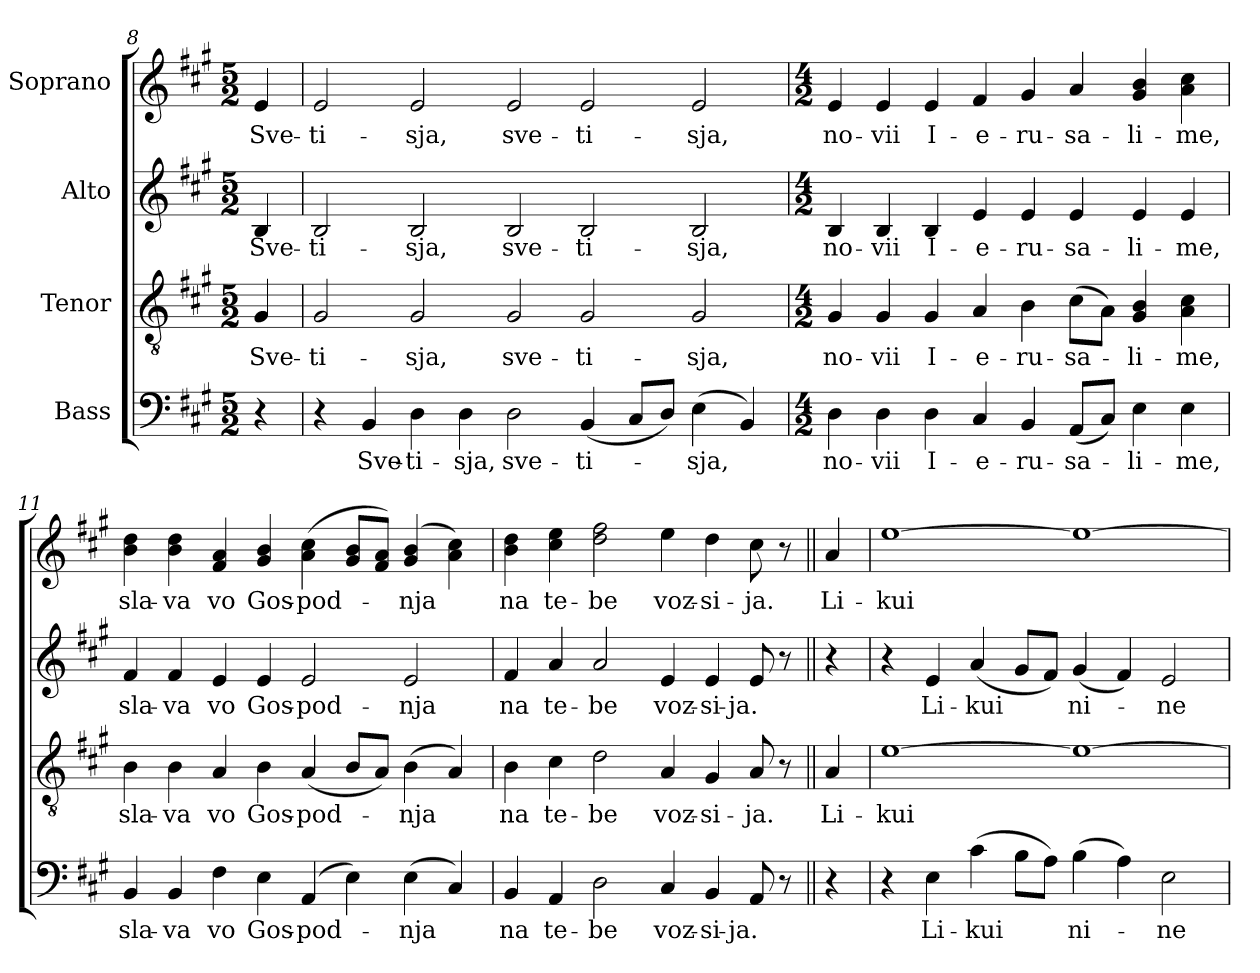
**kern	**text	**kern	**text	**kern	**text	**kern	**text
*part4	*part4	*part3	*part3	*part2	*part2	*part1	*part1
*staff4	*staff4	*staff3	*staff3	*staff2	*staff2	*staff1	*staff1
*I"Bass	*	*I"Tenor	*	*I"Alto	*	*I"Soprano	*
*clefF4	*	*clefGv2	*	*clefG2	*	*clefG2	*
*k[f#c#g#]	*	*k[f#c#g#]	*	*k[f#c#g#]	*	*k[f#c#g#]	*
*M5/2	*	*M5/2	*	*M5/2	*	*M5/2	*
=8	=8	=8	=8	=8	=8	=8	=8
!	!	!	!LO:LY:b	!	!LO:LY:b	!	!LO:LY:b
4r	.	4G#/	Sve-	4B/	Sve-	4e/	Sve-
=9	=9	=9	=9	=9	=9	=9	=9
!	!	!	!LO:LY:b	!	!LO:LY:b	!	!LO:LY:b
4r	.	2G#/	-ti-	2B/	-ti-	2e/	-ti-
!	!LO:LY:b	!	!	!	!	!	!
4BB/	Sve-	.	.	.	.	.	.
!	!LO:LY:b	!	!LO:LY:b	!	!LO:LY:b	!	!LO:LY:b
4D\	-ti-	2G#/	-sja,	2B/	-sja,	2e/	-sja,
!	!LO:LY:b	!	!	!	!	!	!
4D\	-sja,	.	.	.	.	.	.
!	!LO:LY:b	!	!LO:LY:b	!	!LO:LY:b	!	!LO:LY:b
2D\	sve-	2G#/	sve-	2B/	sve-	2e/	sve-
!	!LO:LY:b	!	!LO:LY:b	!	!LO:LY:b	!	!LO:LY:b
(<4BB/	-ti-	2G#/	-ti-	2B/	-ti-	2e/	-ti-
8C#/L	.	.	.	.	.	.	.
8D/J)	.	.	.	.	.	.	.
!	!LO:LY:b	!	!LO:LY:b	!	!LO:LY:b	!	!LO:LY:b
(>4E\	-sja,	2G#/	-sja,	2B/	-sja,	2e/	-sja,
4BB/)	.	.	.	.	.	.	.
=10	=10	=10	=10	=10	=10	=10	=10
*M4/2	*	*M4/2	*	*M4/2	*	*M4/2	*
!	!LO:LY:b	!	!LO:LY:b	!	!LO:LY:b	!	!LO:LY:b
4D\	no-	4G#/	no-	4B/	no-	4e/	no-
!	!LO:LY:b	!	!LO:LY:b	!	!LO:LY:b	!	!LO:LY:b
4D\	-vii	4G#/	-vii	4B/	-vii	4e/	-vii
!	!LO:LY:b	!	!LO:LY:b	!	!LO:LY:b	!	!LO:LY:b
4D\	I-	4G#/	I-	4B/	I-	4e/	I-
!	!LO:LY:b	!	!LO:LY:b	!	!LO:LY:b	!	!LO:LY:b
4C#/	-e-	4A/	-e-	4e/	-e-	4f#/	-e-
!	!LO:LY:b	!	!LO:LY:b	!	!LO:LY:b	!	!LO:LY:b
4BB/	-ru-	4B\	-ru-	4e/	-ru-	4g#/	-ru-
!	!LO:LY:b	!	!LO:LY:b	!	!LO:LY:b	!	!LO:LY:b
(<8AA/L	-sa-	(>8c#\L	-sa-	4e/	-sa-	4a/	-sa-
8C#/J)	.	8A\J)	.	.	.	.	.
!	!LO:LY:b	!	!LO:LY:b	!	!LO:LY:b	!	!LO:LY:b
4E\	-li-	4G#/ 4B/	-li-	4e/	-li-	4g#/ 4b/	-li-
!	!LO:LY:b	!	!LO:LY:b	!	!LO:LY:b	!	!LO:LY:b
4E\	-me,	4A\ 4c#\	-me,	4e/	-me,	4a\ 4cc#\	-me,
!!LO:PB:g=z
=11	=11	=11	=11	=11	=11	=11	=11
!	!LO:LY:b	!	!LO:LY:b	!	!LO:LY:b	!	!LO:LY:b
4BB/	sla-	4B\	sla-	4f#/	sla-	4b\ 4dd\	sla-
!	!LO:LY:b	!	!LO:LY:b	!	!LO:LY:b	!	!LO:LY:b
4BB/	-va	4B\	-va	4f#/	-va	4b\ 4dd\	-va
!	!LO:LY:b	!	!LO:LY:b	!	!LO:LY:b	!	!LO:LY:b
4F#\	vo	4A/	vo	4e/	vo	4f#/ 4a/	vo
!	!LO:LY:b	!	!LO:LY:b	!	!LO:LY:b	!	!LO:LY:b
4E\	Gos-	4B\	Gos-	4e/	Gos-	4g#/ 4b/	Gos-
!	!LO:LY:b	!	!LO:LY:b	!	!LO:LY:b	!	!LO:LY:b
(>4AA/	-pod-	(<4A/	-pod-	2e/	-pod-	(>4a\ 4cc#\	-pod-
4E\)	.	8B/L	.	.	.	8g#/ 8b/L	.
.	.	8A/J)	.	.	.	8f#/ 8a/J)	.
!	!LO:LY:b	!	!LO:LY:b	!	!LO:LY:b	!	!LO:LY:b
(>4E\	-nja	(>4B\	-nja	2e/	-nja	(>4g#/ 4b/	-nja
4C#/)	.	4A/)	.	.	.	4a\ 4cc#\)	.
=12	=12	=12	=12	=12	=12	=12	=12
!	!LO:LY:b	!	!LO:LY:b	!	!LO:LY:b	!	!LO:LY:b
4BB/	na	4B\	na	4f#/	na	4b\ 4dd\	na
!	!LO:LY:b	!	!LO:LY:b	!	!LO:LY:b	!	!LO:LY:b
4AA/	te-	4c#\	te-	4a/	te-	4cc#\ 4ee\	te-
!	!LO:LY:b	!	!LO:LY:b	!	!LO:LY:b	!	!LO:LY:b
2D\	-be	2d\	-be	2a/	-be	2dd\ 2ff#\	-be
!	!LO:LY:b	!	!LO:LY:b	!	!LO:LY:b	!	!LO:LY:b
4C#/	voz-	4A/	voz-	4e/	voz-	4ee\	voz-
!	!LO:LY:b	!	!LO:LY:b	!	!LO:LY:b	!	!LO:LY:b
4BB/	-si-	4G#/	-si-	4e/	-si-	4dd\	-si-
!	!LO:LY:b	!	!LO:LY:b	!	!LO:LY:b	!	!LO:LY:b
8AA/	-ja.	8A/	-ja.	8e/	-ja.	8cc#\	-ja.
8r	.	8r	.	8r	.	8r	.
=13||	=13||	=13||	=13||	=13||	=13||	=13||	=13||
!	!	!	!LO:LY:b	!	!	!	!LO:LY:b
4r	.	4A/	Li-	4r	.	4a/	Li-
=14	=14	=14	=14	=14	=14	=14	=14
!	!	!	!LO:LY:b	!	!	!	!LO:LY:b
4r	.	[1e	-kui	4r	.	[1ee	-kui
!	!LO:LY:b	!	!	!	!LO:LY:b	!	!
4E\	Li-	.	.	4e/	Li-	.	.
!	!LO:LY:b	!	!	!	!LO:LY:b	!	!
(>4c#\	-kui	.	.	(<4a/	-kui	.	.
8B\L	.	.	.	8g#/L	.	.	.
8A\J)	.	.	.	8f#/J)	.	.	.
!	!LO:LY:b	!	!	!	!LO:LY:b	!	!
(>4B\	ni-	1e_	.	(<4g#/	ni-	1ee_	.
4A\)	.	.	.	4f#/)	.	.	.
!	!LO:LY:b	!	!	!	!LO:LY:b	!	!
2E\	-ne	.	.	2e/	-ne	.	.
=	=	=	=	=	=	=	=
*-	*-	*-	*-	*-	*-	*-	*-
